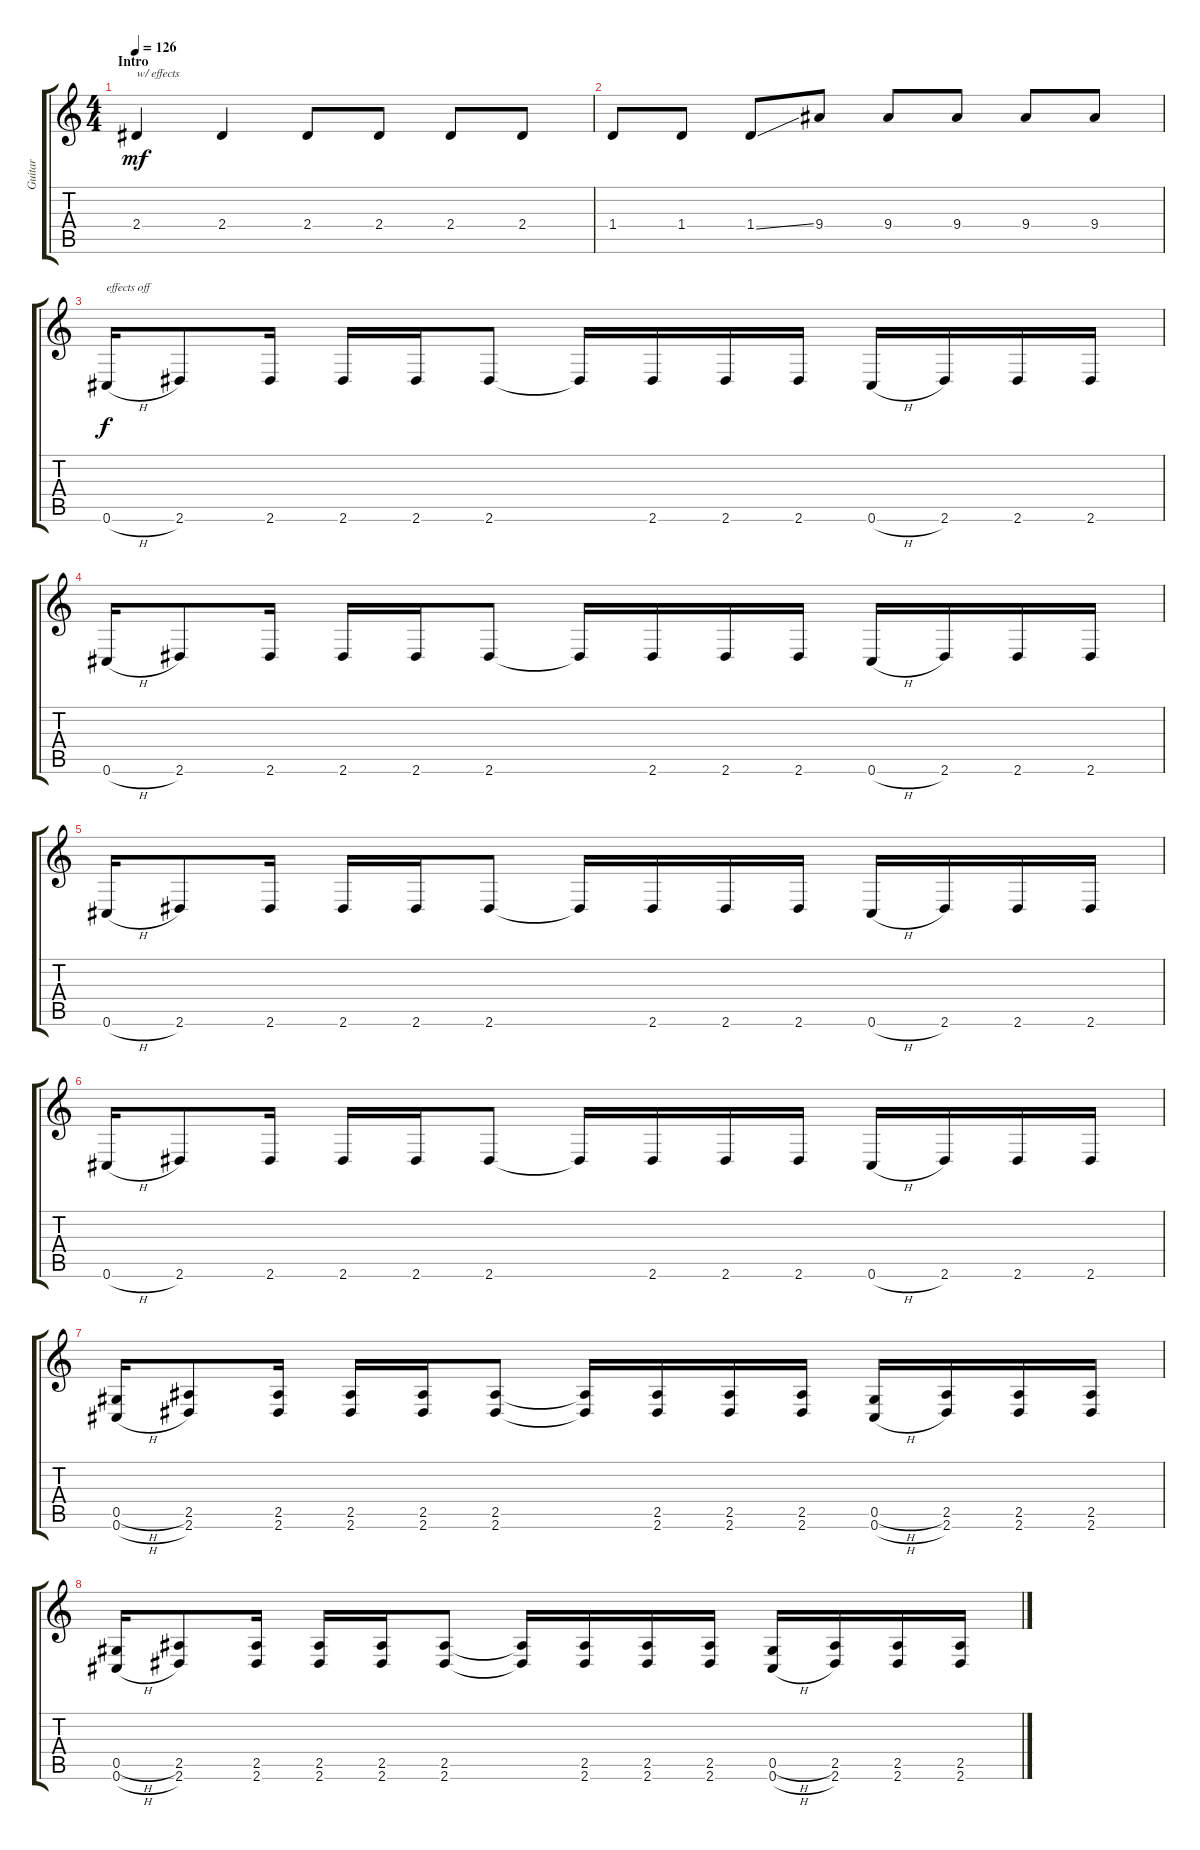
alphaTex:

\track ("Guitar" "Guitar") {instrument distortionguitar}
\staff {score tabs}
\tuning (Eb4 Bb3 Gb3 Db3 Ab2 Db2) {hide}
\ts (4 4)
\section ("" "Intro")
\tempo 126
\clef g2
\ks c
2.4.4{txt "w/ effects" dy mf instrument pad3polysynth} 2.4.4 2.4.8 2.4.8 2.4.8 2.4.8 |
1.4.8 1.4.8 1.4{ss}.8 9.4.8 9.4.8 9.4.8 9.4.8 9.4.8 |
0.6{h}.16{txt "effects off" dy f instrument distortionguitar} 2.6.8 2.6.16 2.6.16 2.6.16 2.6.8 2.6{t}.16 2.6.16 2.6.16 2.6.16 0.6{h}.16 2.6.16 2.6.16 2.6.16 |
0.6{h}.16 2.6.8 2.6.16 2.6.16 2.6.16 2.6.8 2.6{t}.16 2.6.16 2.6.16 2.6.16 0.6{h}.16 2.6.16 2.6.16 2.6.16 |
0.6{h}.16 2.6.8 2.6.16 2.6.16 2.6.16 2.6.8 2.6{t}.16 2.6.16 2.6.16 2.6.16 0.6{h}.16 2.6.16 2.6.16 2.6.16 |
0.6{h}.16 2.6.8 2.6.16 2.6.16 2.6.16 2.6.8 2.6{t}.16 2.6.16 2.6.16 2.6.16 0.6{h}.16 2.6.16 2.6.16 2.6.16 |
(0.5{h} 0.6{h}).16 (2.5 2.6).8 (2.5 2.6).16 (2.5 2.6).16 (2.5 2.6).16 (2.5 2.6).8 (2.5{t} 2.6{t}).16 (2.5 2.6).16 (2.5 2.6).16 (2.5 2.6).16 (0.5{h} 0.6{h}).16 (2.5 2.6).16 (2.5 2.6).16 (2.5 2.6).16 |
(0.5{h} 0.6{h}).16 (2.5 2.6).8 (2.5 2.6).16 (2.5 2.6).16 (2.5 2.6).16 (2.5 2.6).8 (2.5{t} 2.6{t}).16 (2.5 2.6).16 (2.5 2.6).16 (2.5 2.6).16 (0.5{h} 0.6{h}).16 (2.5 2.6).16 (2.5 2.6).16 (2.5 2.6).16
